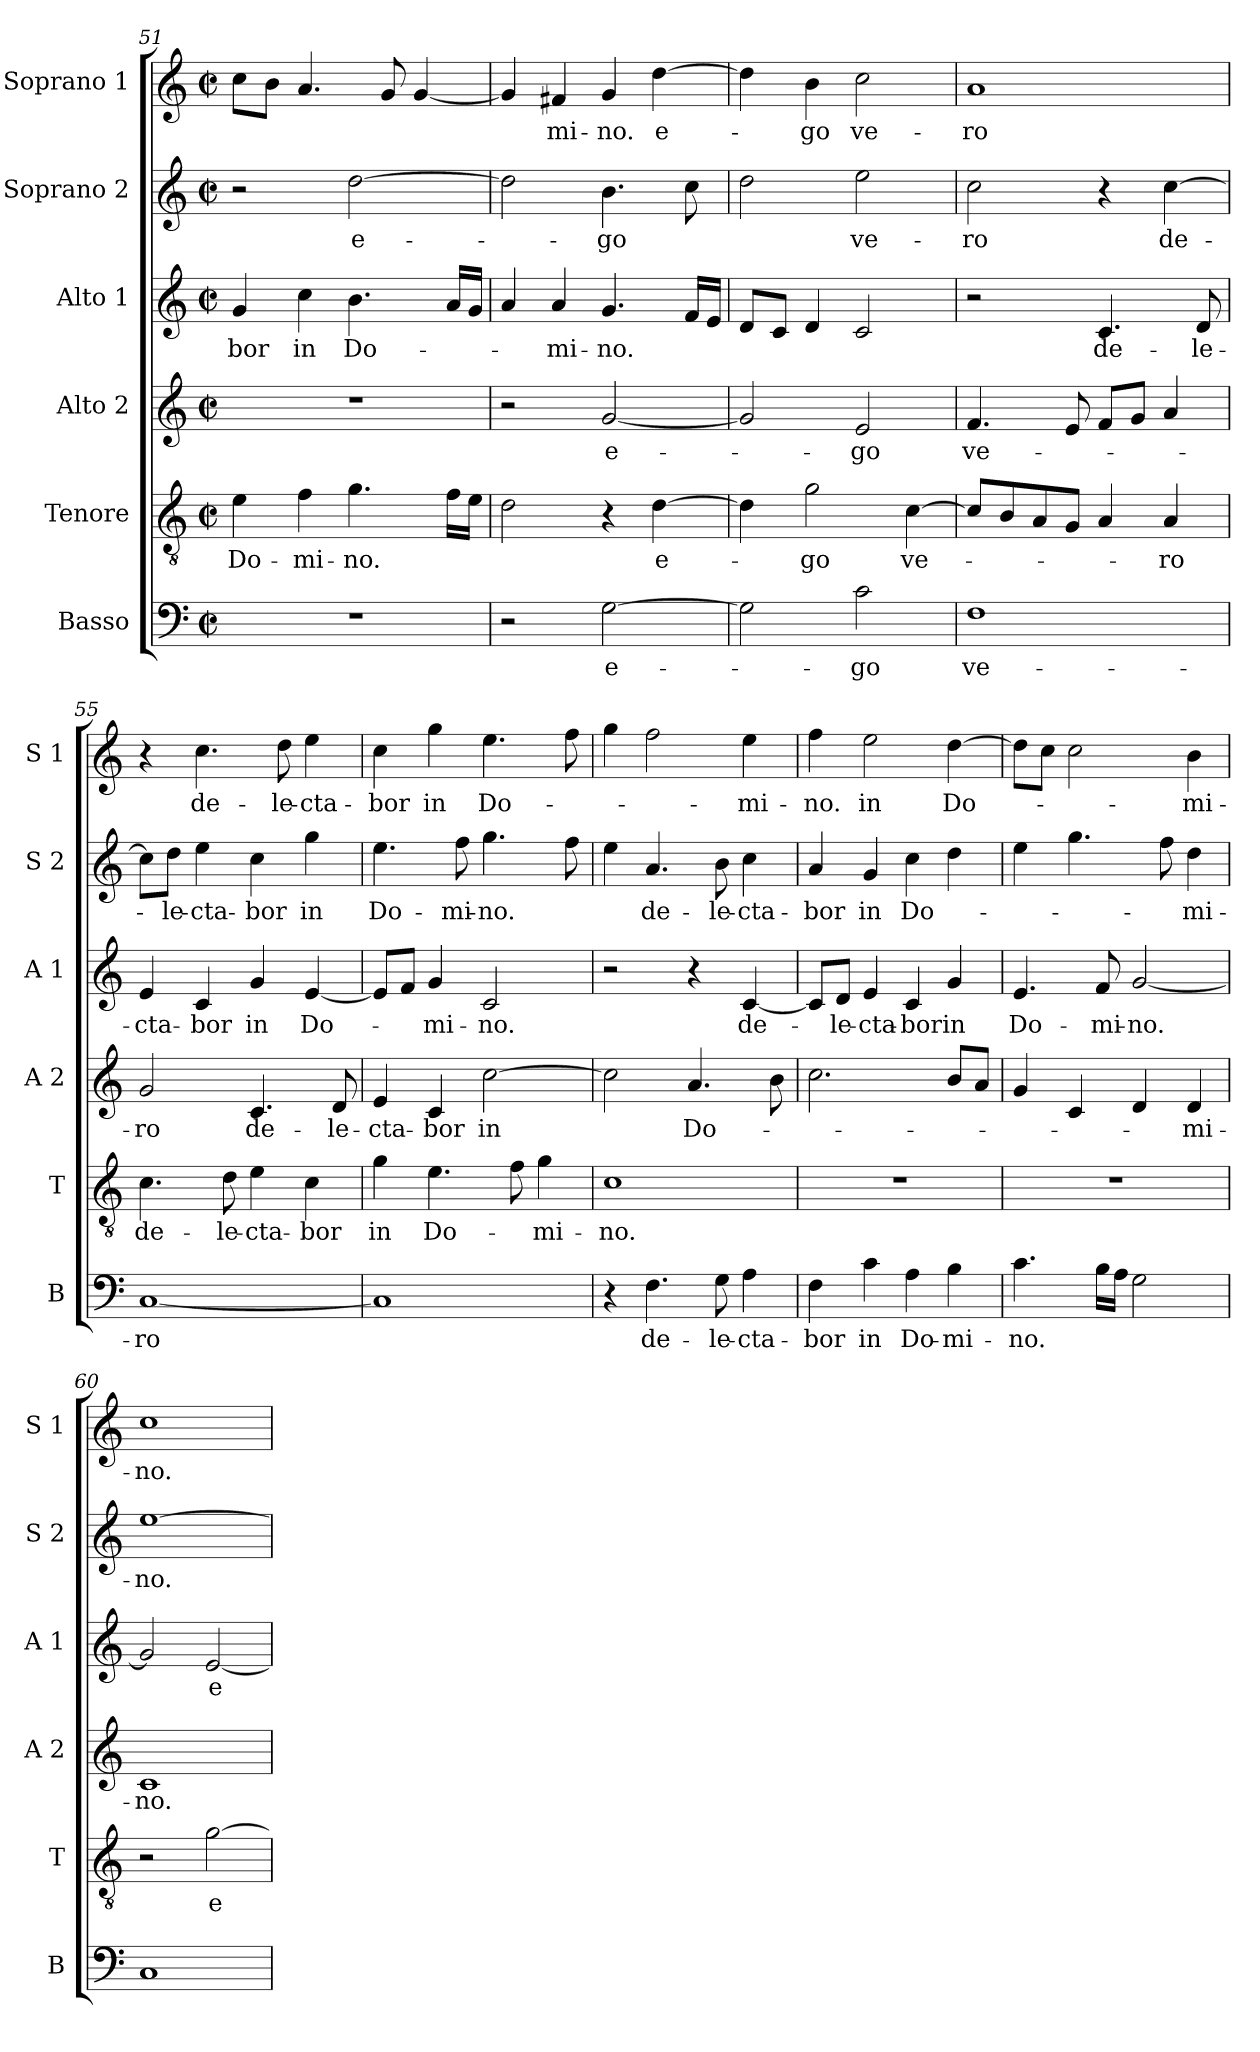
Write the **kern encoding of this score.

**kern	**text	**kern	**text	**kern	**text	**kern	**text	**kern	**text	**kern	**text
*part6	*part6	*part5	*part5	*part4	*part4	*part3	*part3	*part2	*part2	*part1	*part1
*staff6	*staff6	*staff5	*staff5	*staff4	*staff4	*staff3	*staff3	*staff2	*staff2	*staff1	*staff1
*I"Basso	*	*I"Tenore	*	*I"Alto 2	*	*I"Alto 1	*	*I"Soprano 2	*	*I"Soprano 1	*
*I'B	*	*I'T	*	*I'A 2	*	*I'A 1	*	*I'S 2	*	*I'S 1	*
*clefF4	*	*clefGv2	*	*clefG2	*	*clefG2	*	*clefG2	*	*clefG2	*
*k[]	*	*k[]	*	*k[]	*	*k[]	*	*k[]	*	*k[]	*
*C:	*	*C:	*	*C:	*	*C:	*	*C:	*	*C:	*
*M2/2	*	*M2/2	*	*M2/2	*	*M2/2	*	*M2/2	*	*M2/2	*
*met(c|)	*	*met(c|)	*	*met(c|)	*	*met(c|)	*	*met(c|)	*	*met(c|)	*
=51	=51	=51	=51	=51	=51	=51	=51	=51	=51	=51	=51
1r	.	4e\	Do-	1r	.	4g/	-bor	2r	.	8cc\L	.
.	.	.	.	.	.	.	.	.	.	8b\J	.
.	.	4f\	-mi-	.	.	4cc\	in	.	.	4.a/	.
.	.	4.g\	-no.	.	.	4.b\	Do-	[2dd\	e-	.	.
.	.	.	.	.	.	.	.	.	.	8g/	.
.	.	.	.	.	.	.	.	.	.	[4g/	.
.	.	16f\LL	.	.	.	16a/LL	.	.	.	.	.
.	.	16e\JJ	.	.	.	16g/JJ	.	.	.	.	.
=52	=52	=52	=52	=52	=52	=52	=52	=52	=52	=52	=52
2r	.	2d\	.	2r	.	4a/	.	2dd\]	.	4g/]	.
.	.	.	.	.	.	4a/	-mi-	.	.	4f#X/	-mi-
[2G\	e-	4r	.	[2g/	e-	4.g/	-no.	4.b\	-go	4g/	-no.
.	.	[4d\	e-	.	.	.	.	.	.	[4dd\	e-
.	.	.	.	.	.	16f/LL	.	8cc\	.	.	.
.	.	.	.	.	.	16e/JJ	.	.	.	.	.
!!LO:PB:g=z
=53	=53	=53	=53	=53	=53	=53	=53	=53	=53	=53	=53
2G\]	.	4d\]	.	2g/]	.	8d/L	.	2dd\	.	4dd\]	.
.	.	.	.	.	.	8c/J	.	.	.	.	.
.	.	2g\	-go	.	.	4d/	.	.	.	4b\	-go
2c\	-go	.	.	2e/	-go	2c/	.	2ee\	ve-	2cc\	ve-
.	.	[4c\	ve-	.	.	.	.	.	.	.	.
=54	=54	=54	=54	=54	=54	=54	=54	=54	=54	=54	=54
1F	ve-	8c/L]	.	4.f/	ve-	2r	.	2cc\	-ro	1a	-ro
.	.	8B/	.	.	.	.	.	.	.	.	.
.	.	8A/	.	.	.	.	.	.	.	.	.
.	.	8G/J	.	8e/	.	.	.	.	.	.	.
.	.	4A/	.	8f/L	.	4.c/	de-	4r	.	.	.
.	.	.	.	8g/J	.	.	.	.	.	.	.
.	.	4A/	-ro	4a/	.	.	.	[4cc\	de-	.	.
.	.	.	.	.	.	8d/	-le-	.	.	.	.
=55	=55	=55	=55	=55	=55	=55	=55	=55	=55	=55	=55
[1C	-ro	4.c\	de-	2g/	-ro	4e/	-cta-	8cc\L]	.	4r	.
.	.	.	.	.	.	.	.	8dd\J	-le-	.	.
.	.	.	.	.	.	4c/	-bor	4ee\	-cta-	4.cc\	de-
.	.	8d\	-le-	.	.	.	.	.	.	.	.
.	.	4e\	-cta-	4.c/	de-	4g/	in	4cc\	-bor	.	.
.	.	.	.	.	.	.	.	.	.	8dd\	-le-
.	.	4c\	-bor	.	.	[4e/	Do-	4gg\	in	4ee\	-cta-
.	.	.	.	8d/	-le-	.	.	.	.	.	.
=56	=56	=56	=56	=56	=56	=56	=56	=56	=56	=56	=56
1C]	.	4g\	in	4e/	-cta-	8e/L]	.	4.ee\	Do-	4cc\	-bor
.	.	.	.	.	.	8f/J	.	.	.	.	.
.	.	4.e\	Do-	4c/	-bor	4g/	-mi-	.	.	4gg\	in
.	.	.	.	.	.	.	.	8ff\	-mi-	.	.
.	.	.	.	[2cc\	in	2c/	-no.	4.gg\	-no.	4.ee\	Do-
.	.	8f\	.	.	.	.	.	.	.	.	.
.	.	4g\	-mi-	.	.	.	.	.	.	.	.
.	.	.	.	.	.	.	.	8ff\	.	8ff\	.
=57	=57	=57	=57	=57	=57	=57	=57	=57	=57	=57	=57
4r	.	1c	-no.	2cc\]	.	2r	.	4ee\	.	4gg\	.
4.F\	de-	.	.	.	.	.	.	4.a/	de-	2ff\	.
.	.	.	.	4.a/	Do-	4r	.	.	.	.	.
8G\	-le-	.	.	.	.	.	.	8b\	-le-	.	.
4A\	-cta-	.	.	.	.	[4c/	de-	4cc\	-cta-	4ee\	-mi-
.	.	.	.	8b\	.	.	.	.	.	.	.
!!LO:LB:g=z
=58	=58	=58	=58	=58	=58	=58	=58	=58	=58	=58	=58
4F\	-bor	1r	.	2.cc\	.	8c/L]	.	4a/	-bor	4ff\	-no.
.	.	.	.	.	.	8d/J	-le-	.	.	.	.
4c\	in	.	.	.	.	4e/	-cta-	4g/	in	2ee\	in
4A\	Do-	.	.	.	.	4c/	-bor	4cc\	Do-	.	.
4B\	-mi-	.	.	8b/L	.	4g/	in	4dd\	.	[4dd\	Do-
.	.	.	.	8a/J	.	.	.	.	.	.	.
=59	=59	=59	=59	=59	=59	=59	=59	=59	=59	=59	=59
4.c\	-no.	1r	.	4g/	.	4.e/	Do-	4ee\	.	8dd\L]	.
.	.	.	.	.	.	.	.	.	.	8cc\J	.
.	.	.	.	4c/	.	.	.	4.gg\	.	2cc\	.
16B\LL	.	.	.	.	.	8f/	-mi-	.	.	.	.
16A\JJ	.	.	.	.	.	.	.	.	.	.	.
2G\	.	.	.	4d/	.	[2g/	-no.	.	.	.	.
.	.	.	.	.	.	.	.	8ff\	.	.	.
.	.	.	.	4d/	-mi-	.	.	4dd\	-mi-	4b\	-mi-
=60	=60	=60	=60	=60	=60	=60	=60	=60	=60	=60	=60
1C	.	2r	.	1c	-no.	2g/]	.	[1ee	-no.	1cc	-no.
.	.	[2g\	e-	.	.	[2e/	e-	.	.	.	.
=	=	=	=	=	=	=	=	=	=	=	=
*-	*-	*-	*-	*-	*-	*-	*-	*-	*-	*-	*-
